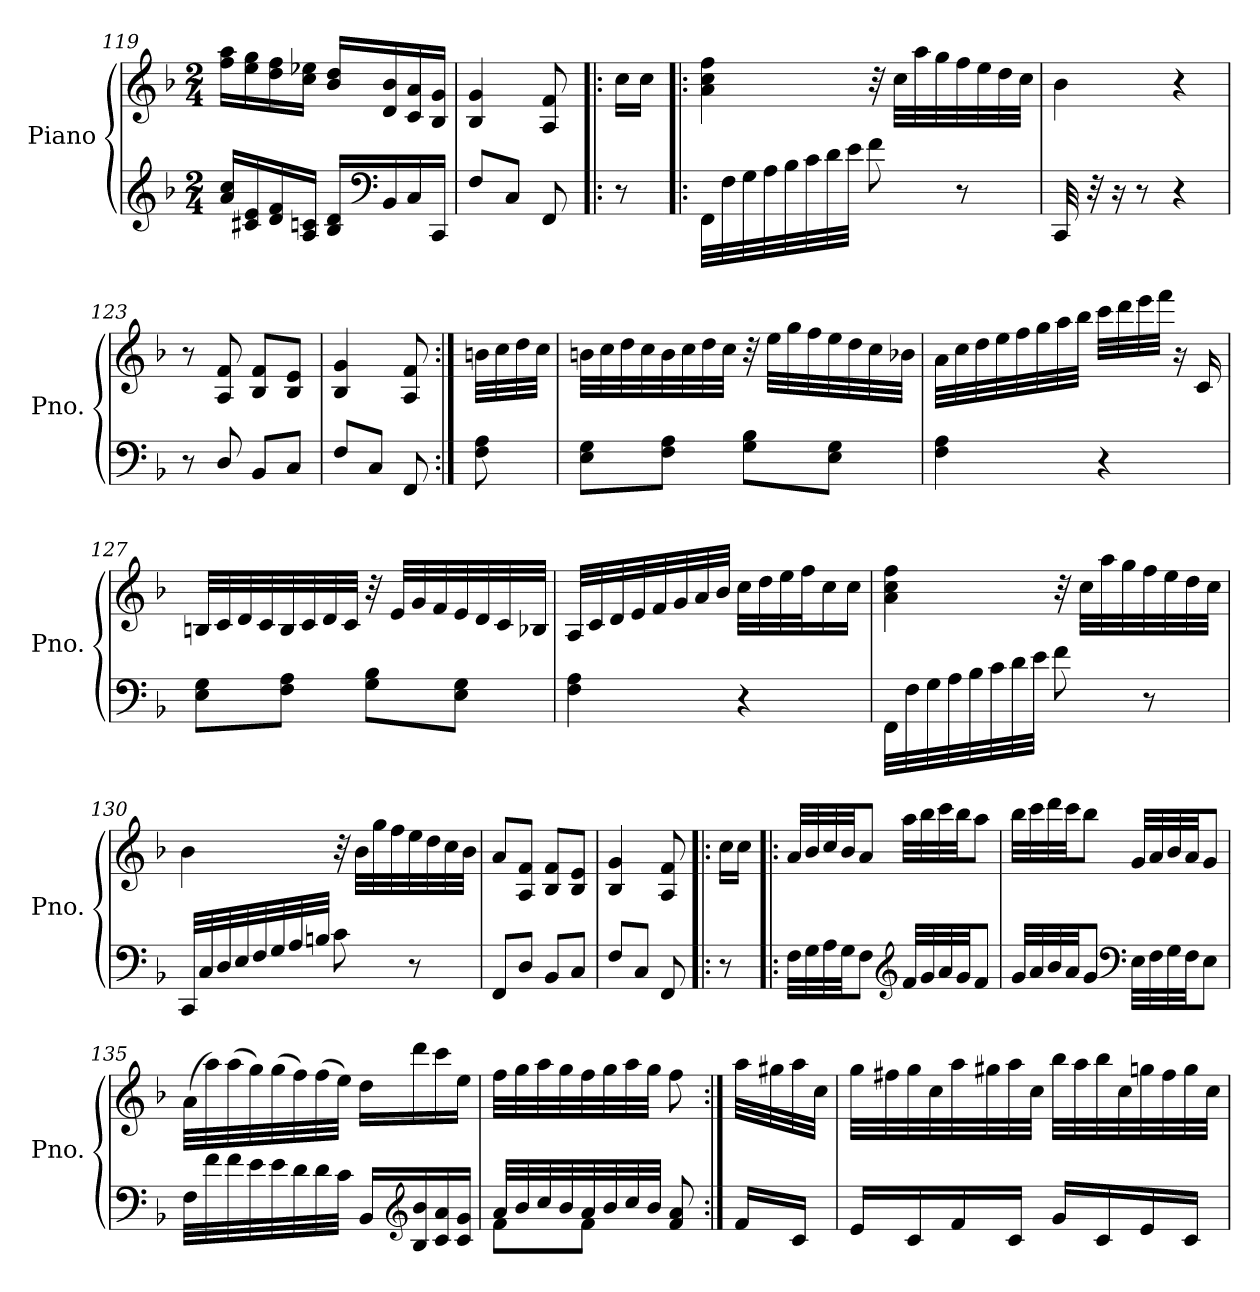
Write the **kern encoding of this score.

**kern	**kern
*part1	*part1
*staff2	*staff1
*I"Piano	*
*I'Pno.	*
*clefG2	*clefG2
*k[b-]	*k[b-]
*F:	*F:
*M2/4	*M2/4
=119	=119
16a/ 16cc/LL	16ff\ 16aa\LL
16c#X/ 16e/	16ee\ 16gg\
16d/ 16f/	16dd\ 16ff\
16A/ 16cn/JJ	16cc\ 16ee-X\JJ
16B-/ 16d/LL	16b-/ 16dd/LL
*clefF4	*
16BB-/	16d/ 16b-/
16C/	16c/ 16a/
16CC/JJ	16B-/ 16g/JJ
=120	=120
8F/L	4B-/ 4g/
8C/J	.
8FF/	8A/ 8f/
!!LO:LB:g=z
=120X20|!:	=120X20|!:
8r	16cc\LL
.	16cc\JJ
=121	=121
32FF\LLL	4a\ 4cc\ 4ff\
32F\	.
32G\	.
32A\	.
32B-\	.
32c\	.
32d\	.
32e\JJJ	.
8f\	32r
.	32cc\LLL
.	32aa\
.	32gg\
8r	32ff\
.	32ee\
.	32dd\
.	32cc\JJJ
=122	=122
32CC/	4b-\
32r	.
16r	.
8r	.
4r	4r
=123	=123
8r	8r
8D/	8A/ 8f/
8BB-/L	8B-/ 8f/L
8C/J	8B-/ 8e/J
=124	=124
8F/L	4B-/ 4g/
8C/J	.
8FF/	8A/ 8f/
!!LO:PB:g=z
=124X21:|!	=124X21:|!
8F\ 8A\	32bn\LLL
.	32cc\
.	32dd\
.	32cc\JJJ
=125	=125
8E\ 8G\L	32bn\LLL
.	32cc\
.	32dd\
.	32cc\
8F\ 8A\J	32b\
.	32cc\
.	32dd\
.	32cc\JJJ
8G\ 8B-\L	32r
.	32ee\LLL
.	32gg\
.	32ff\
8E\ 8G\J	32ee\
.	32dd\
.	32cc\
.	32b-X\JJJ
=126	=126
4F\ 4A\	32a\LLL
.	32cc\
.	32dd\
.	32ee\
.	32ff\
.	32gg\
.	32aa\
.	32bb-\JJJ
4r	32ccc\LLL
.	32ddd\
.	32eee\
.	32fff\JJJ
.	16r
.	16c/
!!LO:LB:g=z
=127	=127
8E\ 8G\L	32Bn/LLL
.	32c/
.	32d/
.	32c/
8F\ 8A\J	32B/
.	32c/
.	32d/
.	32c/JJJ
8G\ 8B-\L	32r
.	32e/LLL
.	32g/
.	32f/
8E\ 8G\J	32e/
.	32d/
.	32c/
.	32B-X/JJJ
!!LO:LB:g=z
=128	=128
4F\ 4A\	32A/LLL
.	32c/
.	32d/
.	32e/
.	32f/
.	32g/
.	32a/
.	32b-/JJJ
4r	32cc\LLL
.	32dd\
.	32ee\
.	32ff\J
.	16cc\
.	16cc\JJ
=129	=129
32FF\LLL	4a\ 4cc\ 4ff\
32F\	.
32G\	.
32A\	.
32B-\	.
32c\	.
32d\	.
32e\JJJ	.
8f\	32r
.	32cc\LLL
.	32aa\
.	32gg\
8r	32ff\
.	32ee\
.	32dd\
.	32cc\JJJ
=130	=130
32CC/LLL	4b-\
32C/	.
32D/	.
32E/	.
32F/	.
32G/	.
32A/	.
32Bn/JJJ	.
8c\	32r
.	32b-\LLL
.	32gg\
.	32ff\
8r	32ee\
.	32dd\
.	32cc\
.	32b-\JJJ
!!LO:LB:g=z
=131	=131
8FF/L	8a/L
8D/J	8A/ 8f/J
8BB-/L	8B-/ 8f/L
8C/J	8B-/ 8e/J
=132	=132
8F/L	4B-/ 4g/
8C/J	.
8FF/	8A/ 8f/
!!LO:LB:g=z
=132X22|!:	=132X22|!:
8r	16cc\LL
.	16cc\JJ
=133	=133
32F\LLL	32a/LLL
32G\	32b-/
32A\	32cc/
32G\JJ	32b-/JJ
8F\J	8a/J
*clefG2	*
32f/LLL	32aa\LLL
32g/	32bb-\
32a/	32ccc\
32g/JJ	32bb-\JJ
8f/J	8aa\J
=134	=134
32g/LLL	32bb-\LLL
32a/	32ccc\
32b-/	32ddd\
32a/JJ	32ccc\JJ
8g/J	8bb-\J
*clefF4	*
32E\LLL	32g/LLL
32F\	32a/
32G\	32b-/
32F\JJ	32a/JJ
8E\J	8g/J
!!LO:LB:g=z
=135	=135
32F\LLL	(32a\LLL
32f\	32aa\)
32f\	(32aa\
32e\	32gg\)
32e\	(32gg\
32d\	32ff\)
32d\	(32ff\
32c\JJJ	32ee\JJJ)
16BB-/LL	16dd\LL
*clefG2	*
16B-/ 16b-/	16ddd\
16c/ 16a/	16ccc\
16c/ 16g/JJ	16ee\JJ
!!LO:PB:g=z
=136	=136
*^	*
32a/LLL	8f\L	32ff\LLL
32b-/	.	32gg\
32cc/	.	32aa\
32b-/	.	32gg\
32a/	8f\J	32ff\
32b-/	.	32gg\
32cc/	.	32aa\
32b-/JJJ	.	32gg\JJJ
8f/ 8a/	8ryy	8ff\
*v	*v	*
=136X23:|!	=136X23:|!
16f/LL	32aa\LLL
.	32gg#X\
16c/JJ	32aa\
.	32cc\JJJ
=137	=137
16e/LL	32gg\LLL
.	32ff#X\
16c/	32gg\
.	32cc\
16f/	32aa\
.	32gg#X\
16c/JJ	32aa\
.	32cc\JJJ
16g/LL	32bb-\LLL
.	32aa\
16c/	32bb-\
.	32cc\
16e/	32ggn\
.	32ff#\
16c/JJ	32gg\
.	32cc\JJJ
=	=
*-	*-
